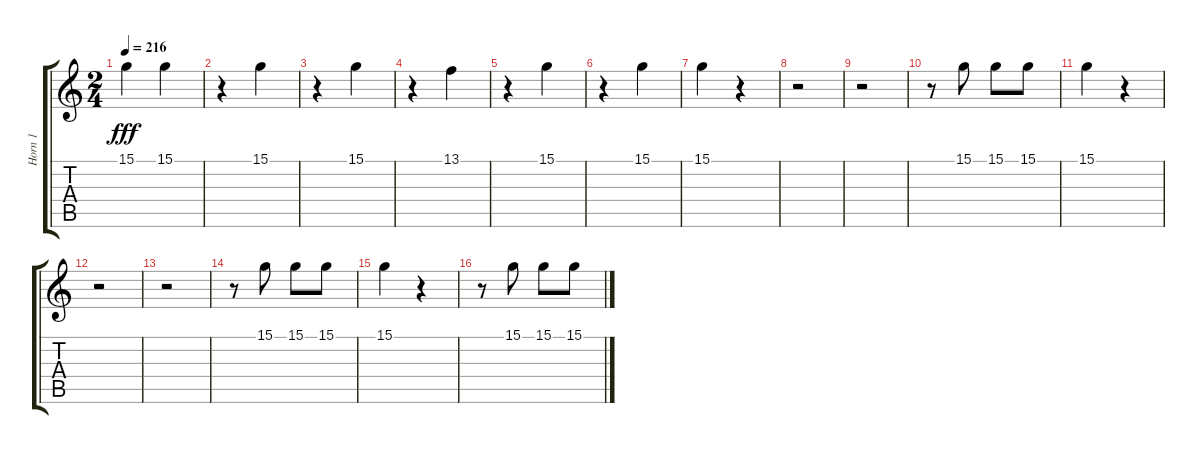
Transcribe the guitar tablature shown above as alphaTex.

\track ("Horn 1" "Horn 1") {instrument frenchhorn}
\staff {score tabs}
\tuning (E4 B3 G3 D3 A2 E2) {hide}
\ts (2 4)
\tempo 216
\clef g2
\ks c
15.1.4{dy fff} 15.1.4 |
r.4 15.1.4 |
r.4 15.1.4 |
r.4 13.1.4 |
r.4 15.1.4 |
r.4 15.1.4 |
15.1.4 r.4 |
r.2 |
r.2 |
r.8 15.1.8 15.1.8 15.1.8 |
15.1.4 r.4 |
r.2 |
r.2 |
r.8 15.1.8 15.1.8 15.1.8 |
15.1.4 r.4 |
r.8 15.1.8 15.1.8 15.1.8
